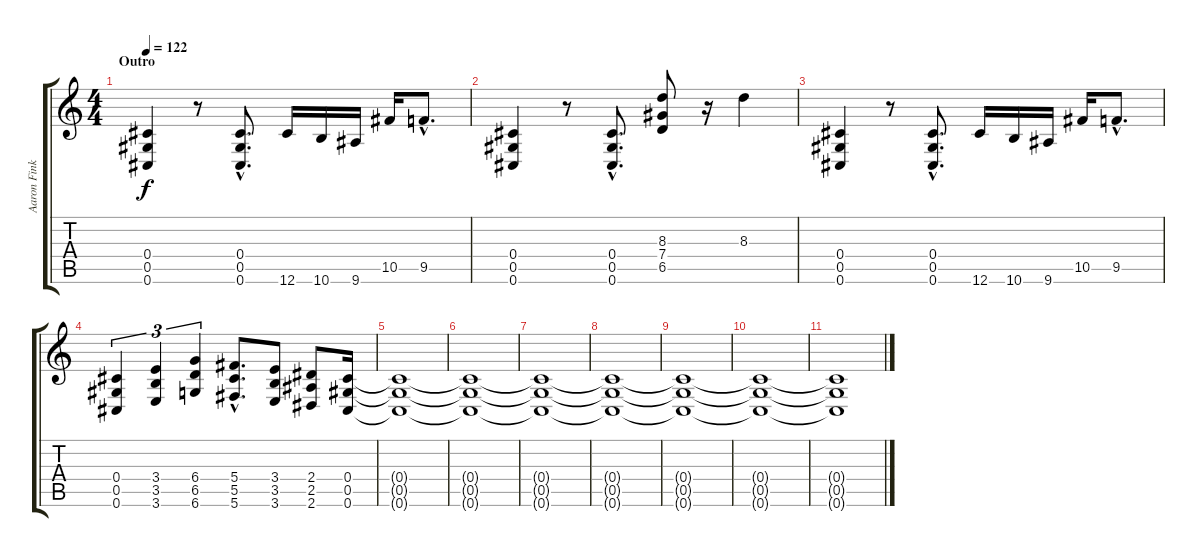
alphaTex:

\track ("Aaron Fink [Guitar]" "Aaron Fink") {instrument distortionguitar}
\staff {score tabs}
\tuning (Eb4 Bb3 Gb3 Db3 Ab2 Db2) {hide}
\ts (4 4)
\section ("" "Outro")
\tempo 122
\clef g2
\ks c
(0.4 0.5 0.6).4{dy f} r.8 (0.4{hac} 0.5{hac} 0.6{hac}).8{d} 12.6.16 10.6.16 9.6.16 10.5.16 9.5{hac}.8{d} |
(0.4 0.5 0.6).4 r.8 (0.4{hac} 0.5{hac} 0.6{hac}).8{d} (8.3 7.4 6.5).8 r.16 8.3.4 |
(0.4 0.5 0.6).4 r.8 (0.4{hac} 0.5{hac} 0.6{hac}).8{d} 12.6.16 10.6.16 9.6.16 10.5.16 9.5{hac}.8{d} |
(0.4 0.5 0.6).4{tu (3 2)} (3.4 3.5 3.6).4{tu (3 2)} (6.4 6.5 6.6).4{tu (3 2)} (5.4{hac} 5.5{hac} 5.6{hac}).8{d} (3.4 3.5 3.6).8 (2.4 2.5 2.6).8 (0.4 0.5 0.6).16{volume 0} |
(0.4{t} 0.5{t} 0.6{t}).1 |
(0.4{t} 0.5{t} 0.6{t}).1 |
(0.4{t} 0.5{t} 0.6{t}).1 |
(0.4{t} 0.5{t} 0.6{t}).1 |
(0.4{t} 0.5{t} 0.6{t}).1 |
(0.4{t} 0.5{t} 0.6{t}).1 |
(0.4{t} 0.5{t} 0.6{t}).1
